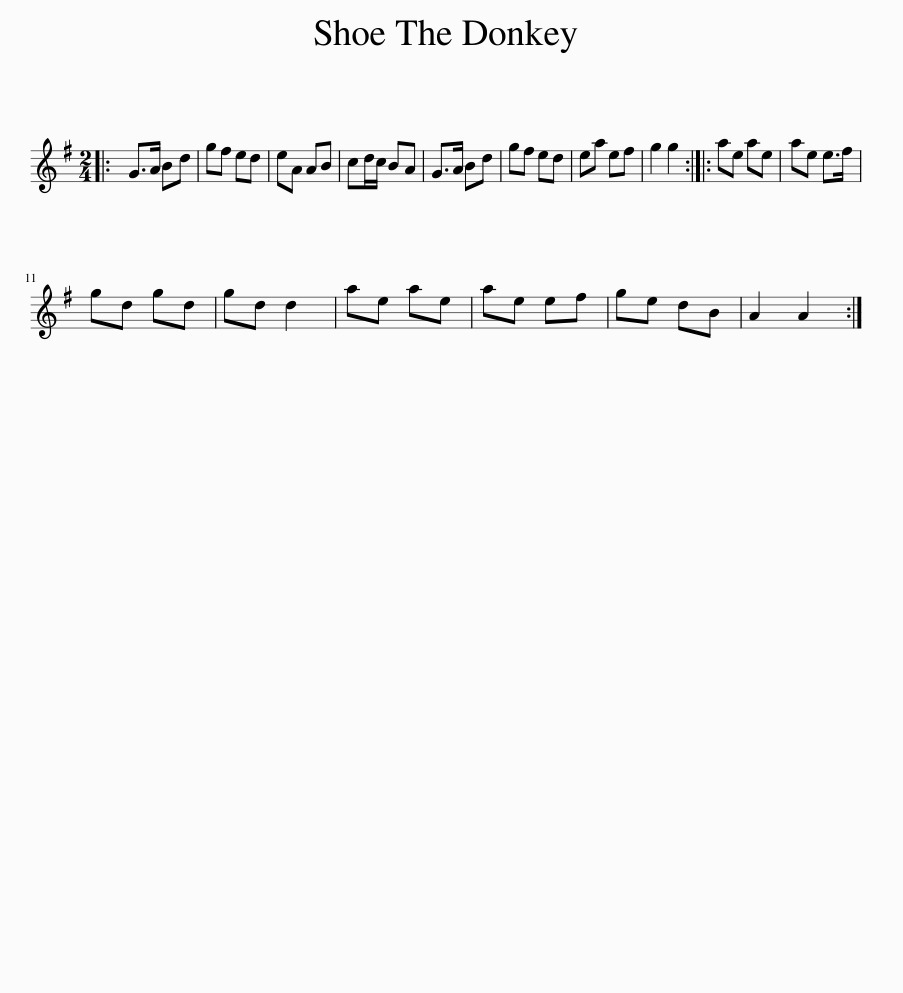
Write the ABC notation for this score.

X:1
L:1/8
M:2/4
I:linebreak $
K:G
V:1 treble
V:1
|: G>A Bd | gf ed | eA AB | cd/c/ BA | G>A Bd | %5
 gf ed | ea ef | g2 g2 :: ae ae | ae e>f |$ %10
 gd gd | gd d2 | ae ae | ae ef | ge dB | %15
 A2 A2 :| %16
